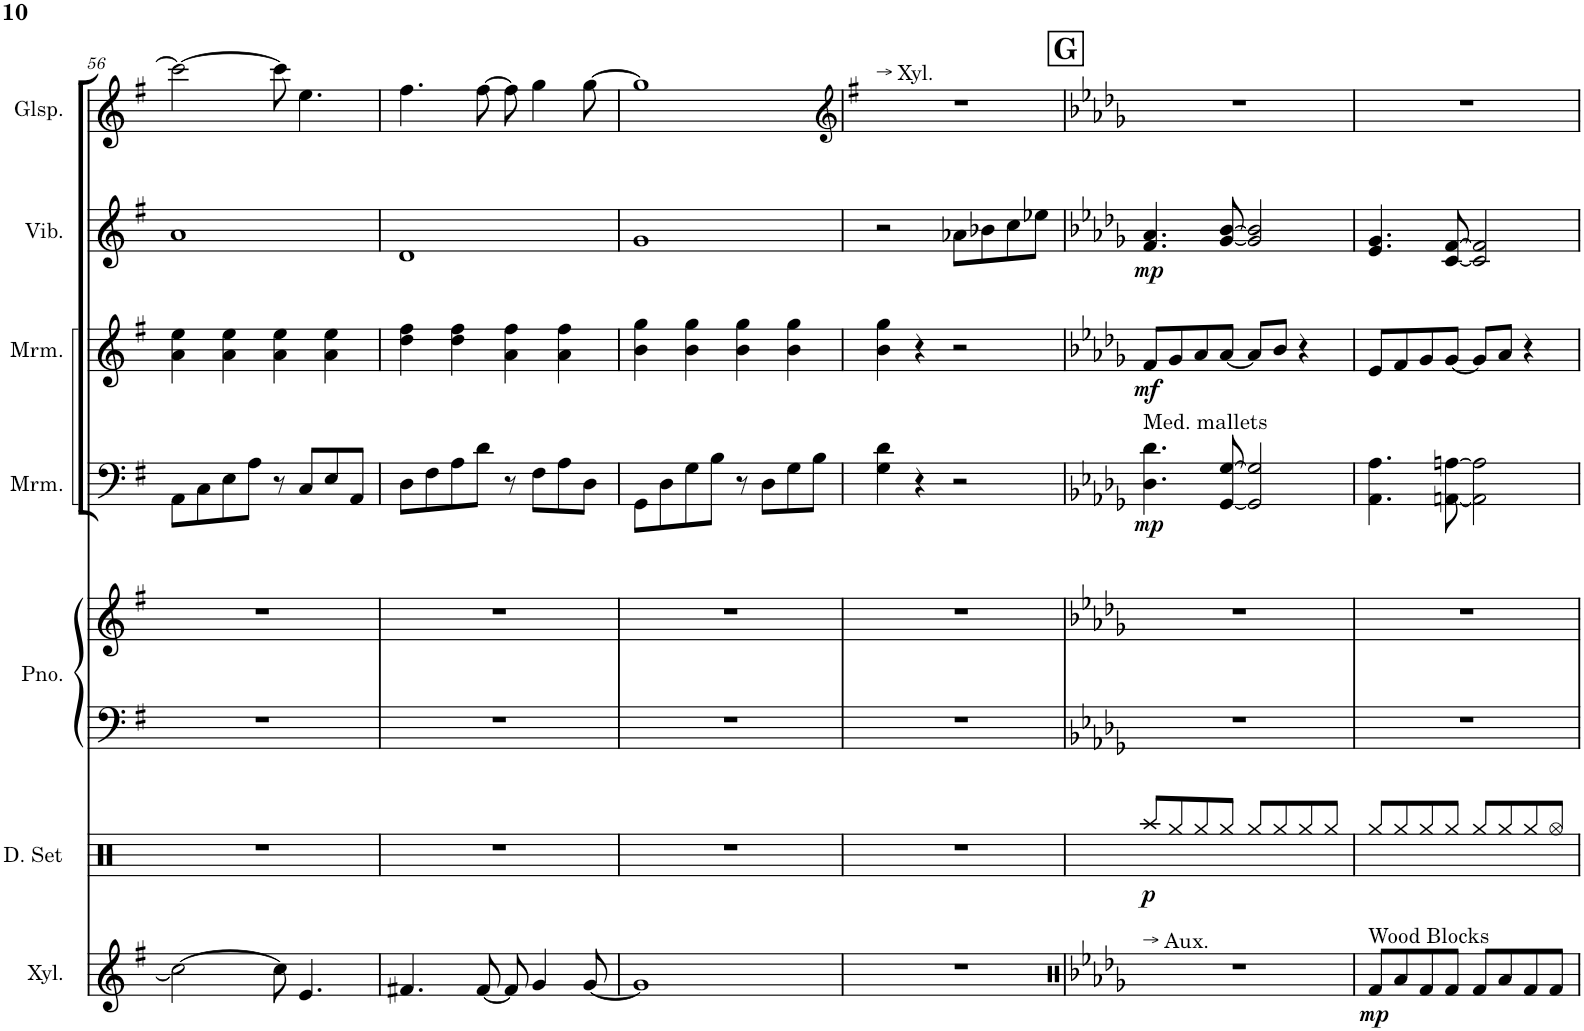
**kern	**dynam	**kern	**dynam	**kern	**kern	**kern	**dynam	**kern	**dynam	**kern	**dynam	**kern
*part7	*part7	*part6	*part6	*part5	*part5	*part4	*part4	*part3	*part3	*part2	*part2	*part1
*staff8	*staff8	*staff7	*staff7	*staff6	*staff5	*staff4	*staff4	*staff3	*staff3	*staff2	*staff2	*staff1
*I"Tubular Bells	*	*I"Drumset	*	*I"Piano	*	*I"Marimba	*	*I"Marimba	*	*I"Vibraphone	*	*I"Glockenspiel
*I'T.B.	*	*I'D. Set	*	*I'Pno.	*	*I'Mrm.	*	*I'Mrm.	*	*I'Vib.	*	*I'Glock.
!!LO:PB:g=z
*clefG2	*	*clefX	*	*clefF4	*clefG2	*clefF4	*	*clefG2	*	*clefG2	*	*clefG2
*Trd-7c-12	*	*	*	*	*	*	*	*	*	*	*	*Trd-14c-24
*k[f#]	*	*k[]	*	*k[f#]	*k[f#]	*k[f#]	*	*k[f#]	*	*k[f#]	*	*k[f#]
*M4/4	*	*M4/4	*	*M4/4	*M4/4	*M4/4	*	*M4/4	*	*M4/4	*	*M4/4
=56	=56	=56	=56	=56	=56	=56	=56	=56	=56	=56	=56	=56
2cc\_	.	1r	.	1r	1r	8AA\L	.	4a\ 4ee\	.	1a	.	2ccc\_
.	.	.	.	.	.	8C\	.	.	.	.	.	.
.	.	.	.	.	.	8E\	.	4a\ 4ee\	.	.	.	.
.	.	.	.	.	.	8A\J	.	.	.	.	.	.
8cc\]	.	.	.	.	.	8r	.	4a\ 4ee\	.	.	.	8ccc\]
4.e/	.	.	.	.	.	8C/L	.	.	.	.	.	4.ee\
.	.	.	.	.	.	8E/	.	4a\ 4ee\	.	.	.	.
.	.	.	.	.	.	8AA/J	.	.	.	.	.	.
=57	=57	=57	=57	=57	=57	=57	=57	=57	=57	=57	=57	=57
4.f#X/	.	1r	.	1r	1r	8D\L	.	4dd\ 4ff#\	.	1d	.	4.ff#\
.	.	.	.	.	.	8F#\	.	.	.	.	.	.
.	.	.	.	.	.	8A\	.	4dd\ 4ff#\	.	.	.	.
[8f#/	.	.	.	.	.	8d\J	.	.	.	.	.	[8ff#\
8f#/]	.	.	.	.	.	8r	.	4a\ 4ff#\	.	.	.	8ff#\]
4g/	.	.	.	.	.	8F#\L	.	.	.	.	.	4gg\
.	.	.	.	.	.	8A\	.	4a\ 4ff#\	.	.	.	.
[8g/	.	.	.	.	.	8D\J	.	.	.	.	.	[8gg\
=58	=58	=58	=58	=58	=58	=58	=58	=58	=58	=58	=58	=58
1g]	.	1r	.	1r	1r	8GG\L	.	4b\ 4gg\	.	1g	.	1gg]
.	.	.	.	.	.	8D\	.	.	.	.	.	.
.	.	.	.	.	.	8G\	.	4b\ 4gg\	.	.	.	.
.	.	.	.	.	.	8B\J	.	.	.	.	.	.
.	.	.	.	.	.	8r	.	4b\ 4gg\	.	.	.	.
.	.	.	.	.	.	8D\L	.	.	.	.	.	.
.	.	.	.	.	.	8G\	.	4b\ 4gg\	.	.	.	.
.	.	.	.	.	.	8B\J	.	.	.	.	.	.
=59	=59	=59	=59	=59	=59	=59	=59	=59	=59	=59	=59	=59
*	*	*	*	*	*	*	*	*	*	*	*	*clefG2
*	*	*	*	*	*	*	*	*	*	*	*	*k[f#]
!	!	!	!	!	!	!	!	!	!	!	!	!LO:TX:a:t=→ Xyl.
1r	.	1r	.	1r	1r	4G\ 4d\	.	4b\ 4gg\	.	2r	.	1r
.	.	.	.	.	.	4r	.	4r	.	.	.	.
.	.	.	.	.	.	2r	.	2r	.	8a-X\L	.	.
.	.	.	.	.	.	.	.	.	.	8b-X\	.	.
.	.	.	.	.	.	.	.	.	.	8cc\	.	.
.	.	.	.	.	.	.	.	.	.	8ee-X\J	.	.
!!LO:REH:place=s1:a:B:cj:fs=14:t=G
=60	=60	=60	=60	=60	=60	=60	=60	=60	=60	=60	=60	=60
*clefX	*	*	*	*	*	*	*	*	*	*	*	*
*k[b-e-a-d-g-]	*	*	*	*k[b-e-a-d-g-]	*k[b-e-a-d-g-]	*k[b-e-a-d-g-]	*	*k[b-e-a-d-g-]	*	*k[b-e-a-d-g-]	*	*k[b-e-a-d-g-]
!	!	!	!	!	!	!LO:TX:a:t=Med. mallets	!	!	!	!	!	!
!LO:TX:a:t=→ Aux.	!	!	!	!	!	!	!	!	!	!	!	!
!	!	!	!LO:DY:b	!	!	!	!LO:DY:b	!	!LO:DY:b	!	!LO:DY:b	!
1r	.	8Raa/L	p	1r	1r	4.D-\ 4.d-\	mp	8f/L	mf	4.f/ 4.a-/	mp	1r
.	.	8Rgg/	.	.	.	.	.	8g-/	.	.	.	.
.	.	8Rgg/	.	.	.	.	.	8a-/	.	.	.	.
.	.	8Rgg/J	.	.	.	[8GG-/ [8G-/	.	[8a-/J	.	[8g-/ [8b-/	.	.
.	.	8Rgg/L	.	.	.	2GG-/] 2G-/]	.	8a-/L]	.	2g-/] 2b-/]	.	.
.	.	8Rgg/	.	.	.	.	.	8b-/J	.	.	.	.
.	.	8Rgg/	.	.	.	.	.	4r	.	.	.	.
.	.	8Rgg/J	.	.	.	.	.	.	.	.	.	.
=61	=61	=61	=61	=61	=61	=61	=61	=61	=61	=61	=61	=61
!LO:TX:a:t=Wood Blocks	!	!	!	!	!	!	!	!	!	!	!	!
!	!LO:DY:b	!	!	!	!	!	!	!	!	!	!	!
8f/L	mp	8Rgg/L	.	1r	1r	4.AA-\ 4.A-\	.	8e-/L	.	4.e-/ 4.g-/	.	1r
8e/	.	8Rgg/	.	.	.	.	.	8f/	.	.	.	.
8f/	.	8Rgg/	.	.	.	.	.	8g-/	.	.	.	.
8f/J	.	8Rgg/J	.	.	.	[8AAn\ [8An\	.	[8g-/J	.	[8c/ [8f/	.	.
8f/L	.	8Rgg/L	.	.	.	2AA\] 2A\]	.	8g-/L]	.	2c/] 2f/]	.	.
8e/	.	8Rgg/	.	.	.	.	.	8a-/J	.	.	.	.
8f/	.	8Rgg/	.	.	.	.	.	4r	.	.	.	.
8f/J	.	8Rgg/J	.	.	.	.	.	.	.	.	.	.
=	=	=	=	=	=	=	=	=	=	=	=	=
*-	*-	*-	*-	*-	*-	*-	*-	*-	*-	*-	*-	*-
